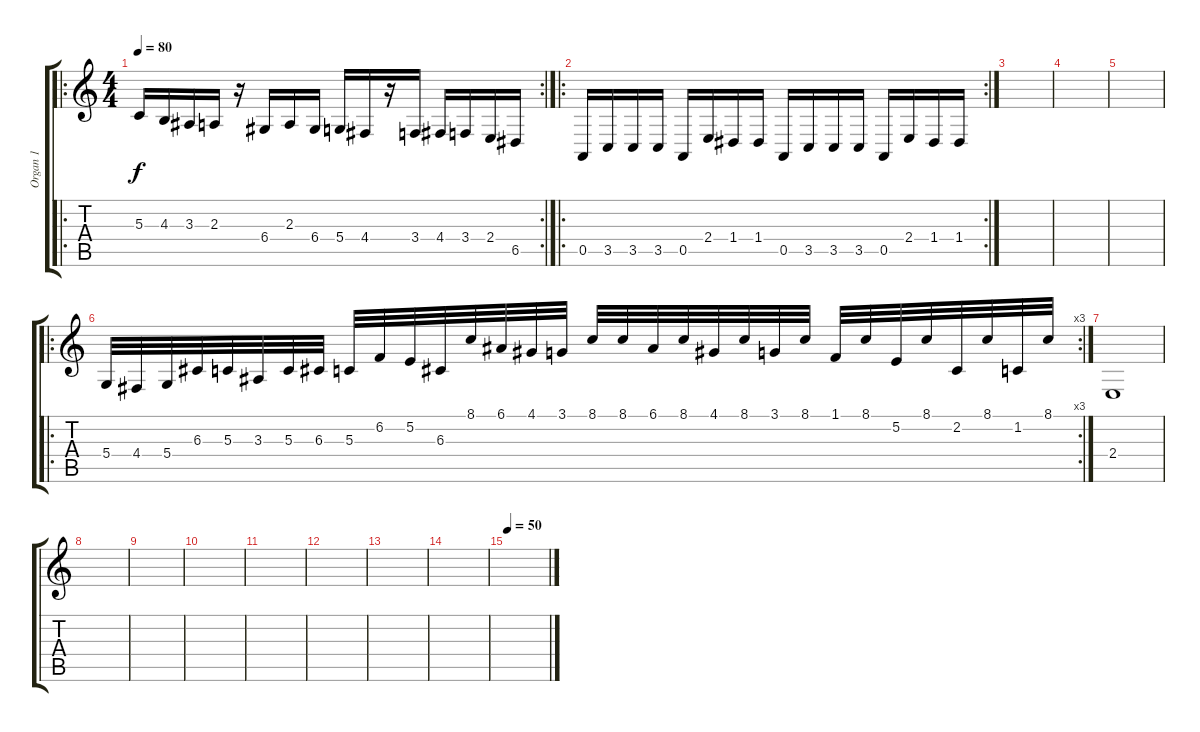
\track ("Organ 1" "Organ 1") {instrument drawbarorgan}
\staff {score tabs}
\tuning (E4 B3 G3 D3 A2 E2) {hide}
\ro
\rc 2
\ts (4 4)
\tempo 80
\clef g2
\ks c
5.3.16{dy f} 4.3.16 3.3.16 2.3.16 r.16 6.4.16 2.3.16 6.4.16 5.4.16 4.4.16 r.16 3.4.16 4.4.16 3.4.16 2.4.16 6.5.16 |
\ro
\rc 2
0.5.16 3.5.16 3.5.16 3.5.16 0.5.16 2.4.16 1.4.16 1.4.16 0.5.16 3.5.16 3.5.16 3.5.16 0.5.16 2.4.16 1.4.16 1.4.16 |
|
|
|
\ro
\rc 3
5.4.32 4.4.32 5.4.32 6.3.32 5.3.32 3.3.32 5.3.32 6.3.32 5.3.32 6.2.32 5.2.32 6.3.32 8.1.32 6.1.32 4.1.32 3.1.32 8.1.32 8.1.32 6.1.32 8.1.32 4.1.32 8.1.32 3.1.32 8.1.32 1.1.32 8.1.32 5.2.32 8.1.32 2.2.32 8.1.32 1.2.32 8.1.32 |
2.4.1 |
|
|
|
|
|
|
|
\tempo 50
